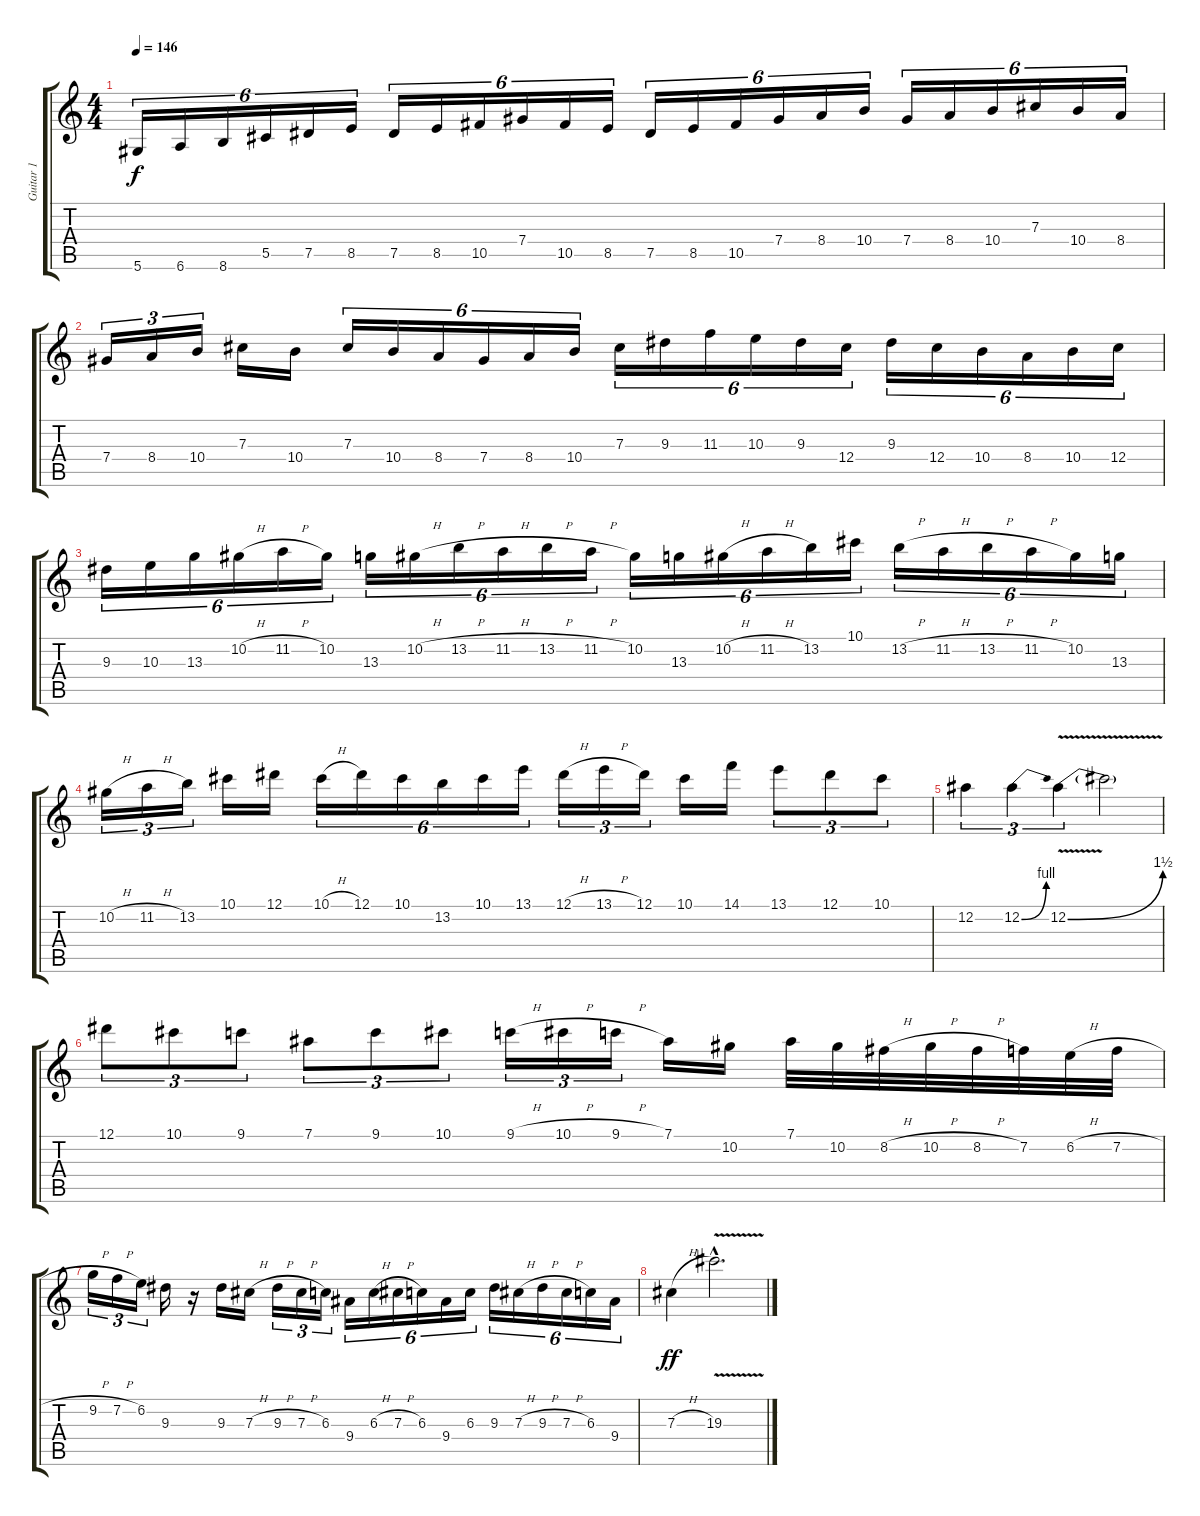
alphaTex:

\track ("Guitar 1" "Guitar 1") {instrument distortionguitar}
\staff {score tabs}
\tuning (Eb4 Bb3 Gb3 Db3 Ab2 Eb2) {hide}
\ts (4 4)
\tempo 146
\clef g2
\ks c
5.6.16{tu (6 4) dy f} 6.6.16{tu (6 4)} 8.6.16{tu (6 4)} 5.5.16{tu (6 4)} 7.5.16{tu (6 4)} 8.5.16{tu (6 4)} 7.5.16{tu (6 4)} 8.5.16{tu (6 4)} 10.5.16{tu (6 4)} 7.4.16{tu (6 4)} 10.5.16{tu (6 4)} 8.5.16{tu (6 4)} 7.5.16{tu (6 4)} 8.5.16{tu (6 4)} 10.5.16{tu (6 4)} 7.4.16{tu (6 4)} 8.4.16{tu (6 4)} 10.4.16{tu (6 4)} 7.4.16{tu (6 4)} 8.4.16{tu (6 4)} 10.4.16{tu (6 4)} 7.3.16{tu (6 4)} 10.4.16{tu (6 4)} 8.4.16{tu (6 4)} |
7.4.16{tu (3 2)} 8.4.16{tu (3 2)} 10.4.16{tu (3 2)} 7.3.16 10.4.16 7.3.16{tu (6 4)} 10.4.16{tu (6 4)} 8.4.16{tu (6 4)} 7.4.16{tu (6 4)} 8.4.16{tu (6 4)} 10.4.16{tu (6 4)} 7.3.16{tu (6 4)} 9.3.16{tu (6 4)} 11.3.16{tu (6 4)} 10.3.16{tu (6 4)} 9.3.16{tu (6 4)} 12.4.16{tu (6 4)} 9.3.16{tu (6 4)} 12.4.16{tu (6 4)} 10.4.16{tu (6 4)} 8.4.16{tu (6 4)} 10.4.16{tu (6 4)} 12.4.16{tu (6 4)} |
9.3.16{tu (6 4)} 10.3.16{tu (6 4)} 13.3.16{tu (6 4)} 10.2{h}.16{tu (6 4)} 11.2{h}.16{tu (6 4)} 10.2.16{tu (6 4)} 13.3.16{tu (6 4)} 10.2{h}.16{tu (6 4)} 13.2{h}.16{tu (6 4)} 11.2{h}.16{tu (6 4)} 13.2{h}.16{tu (6 4)} 11.2{h}.16{tu (6 4)} 10.2.16{tu (6 4)} 13.3.16{tu (6 4)} 10.2{h}.16{tu (6 4)} 11.2{h}.16{tu (6 4)} 13.2.16{tu (6 4)} 10.1.16{tu (6 4)} 13.2{h}.16{tu (6 4)} 11.2{h}.16{tu (6 4)} 13.2{h}.16{tu (6 4)} 11.2{h}.16{tu (6 4)} 10.2.16{tu (6 4)} 13.3.16{tu (6 4)} |
10.2{h}.16{tu (3 2)} 11.2{h}.16{tu (3 2)} 13.2.16{tu (3 2)} 10.1.16 12.1.16 10.1{h}.16{tu (6 4)} 12.1.16{tu (6 4)} 10.1.16{tu (6 4)} 13.2.16{tu (6 4)} 10.1.16{tu (6 4)} 13.1.16{tu (6 4)} 12.1{h}.16{tu (3 2)} 13.1{h}.16{tu (3 2)} 12.1.16{tu (3 2)} 10.1.16 14.1.16 13.1.8{tu (3 2)} 12.1.8{tu (3 2)} 10.1.8{tu (3 2)} |
12.2.4{tu (3 2)} 12.2{be (bend 0 0 60 4)}.4{tu (3 2)} 12.2{be (bend 0 0 60 6) v}.4{tu (3 2)} 12.2{t}.2 |
12.1.8{tu (3 2)} 10.1.8{tu (3 2)} 9.1.8{tu (3 2)} 7.1.8{tu (3 2)} 9.1.8{tu (3 2)} 10.1.8{tu (3 2)} 9.1{h}.16{tu (3 2)} 10.1{h}.16{tu (3 2)} 9.1{h}.16{tu (3 2)} 7.1.16 10.2.16 7.1.32 10.2.32 8.2{h}.32 10.2{h}.32 8.2{h}.32 7.2.32 6.2{h}.32 7.2{h}.32 |
9.2{h}.16{tu (3 2)} 7.2{h}.16{tu (3 2)} 6.2.16{tu (3 2)} 9.3.16 r.16 9.3.16 7.3{h}.16 9.3{h}.16{tu (3 2)} 7.3{h}.16{tu (3 2)} 6.3.16{tu (3 2)} 9.4.16{tu (6 4)} 6.3{h}.16{tu (6 4)} 7.3{h}.16{tu (6 4)} 6.3.16{tu (6 4)} 9.4.16{tu (6 4)} 6.3.16{tu (6 4)} 9.3.16{tu (6 4)} 7.3{h}.16{tu (6 4)} 9.3{h}.16{tu (6 4)} 7.3{h}.16{tu (6 4)} 6.3.16{tu (6 4)} 9.4.16{tu (6 4)} |
7.3{h}.4{dy ff} 19.3{v hac}.2{d}
